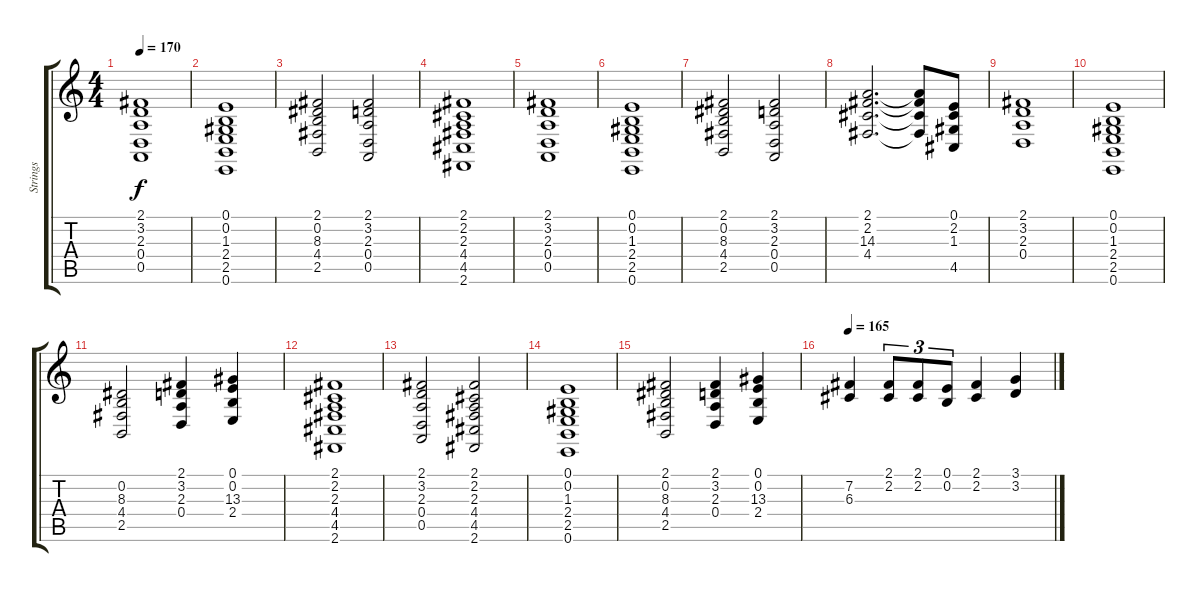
\track ("Strings" "Strings") {instrument stringensemble1}
\staff {score tabs}
\tuning (E4 B3 G3 D3 A2 E2) {hide}
\ts (4 4)
\tempo 170
\clef g2
\ks c
(2.1 3.2 2.3 0.4 0.5).1{dy f} |
(0.1 0.2 1.3 2.4 2.5 0.6).1 |
(2.1 0.2 8.3 4.4 2.5).2 (2.1 3.2 2.3 0.4 0.5).2 |
(2.1 2.2 2.3 4.4 4.5 2.6).1 |
(2.1 3.2 2.3 0.4 0.5).1 |
(0.1 0.2 1.3 2.4 2.5 0.6).1 |
(2.1 0.2 8.3 4.4 2.5).2 (2.1 3.2 2.3 0.4 0.5).2 |
(2.1 2.2 14.3 4.4).2{d} (2.1{t} 2.2{t} 14.3{t} 4.4{t}).8 (0.1 2.2 1.3 4.5).8 |
(2.1 3.2 2.3 0.4).1 |
(0.1 0.2 1.3 2.4 2.5 0.6).1 |
(0.2 8.3 4.4 2.5).2 (2.1 3.2 2.3 0.4).4 (0.1 0.2 13.3 2.4).4 |
(2.1 2.2 2.3 4.4 4.5 2.6).1 |
(2.1 3.2 2.3 0.4 0.5).2 (2.1 2.2 2.3 4.4 4.5 2.6).2 |
(0.1 0.2 1.3 2.4 2.5 0.6).1 |
(2.1 0.2 8.3 4.4 2.5).2 (2.1 3.2 2.3 0.4).4 (0.1 0.2 13.3 2.4).4 |
\tempo 165
(7.2 6.3).4 (2.1 2.2).8{tu (3 2)} (2.1 2.2).8{tu (3 2)} (0.1 0.2).8{tu (3 2)} (2.1 2.2).4 (3.1 3.2).4
